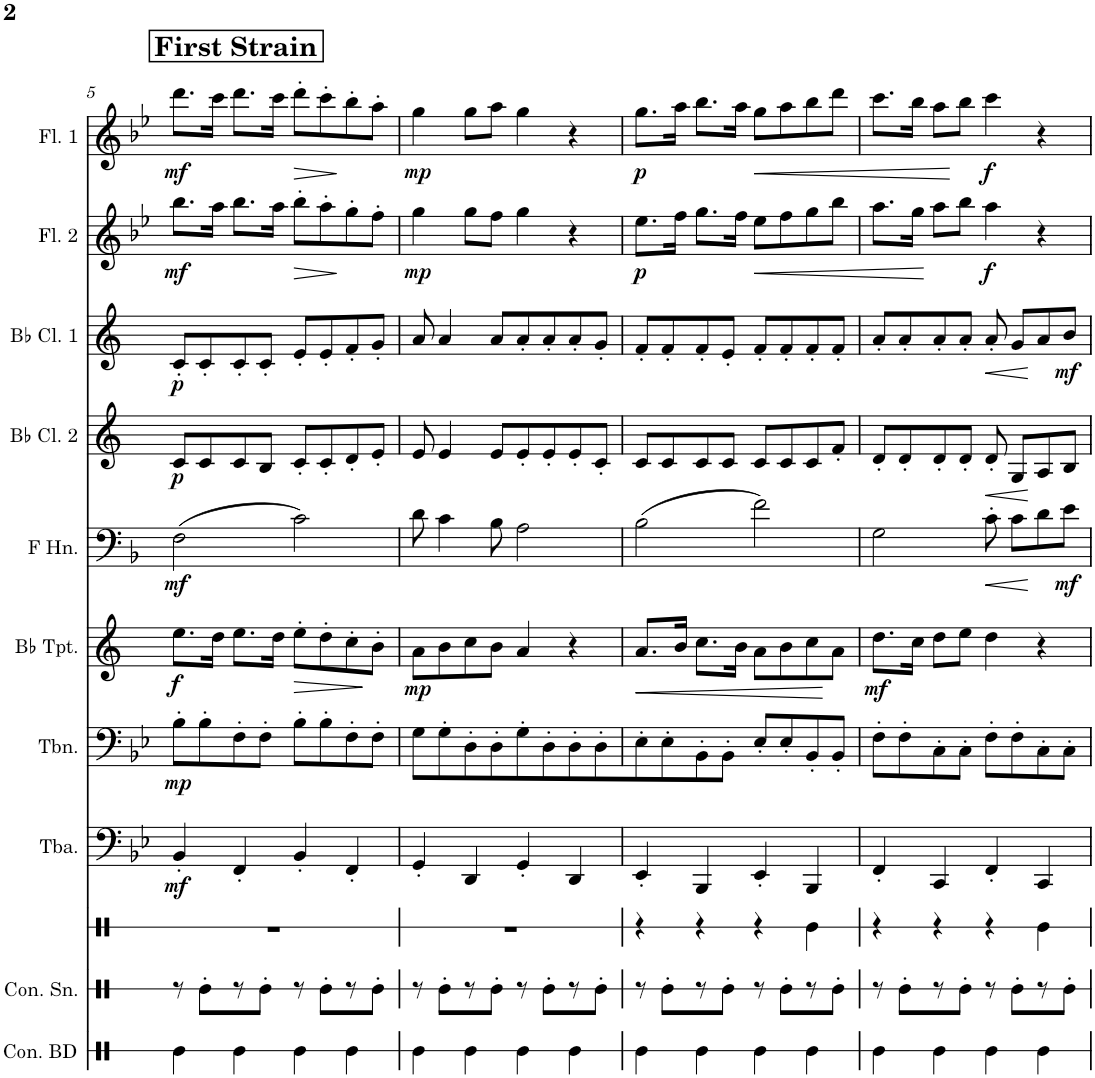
**kern	**kern	**kern	**kern	**dynam	**kern	**dynam	**kern	**dynam	**kern	**dynam	**kern	**dynam	**kern	**dynam	**kern	**dynam	**kern	**dynam
*part11	*part10	*part9	*part8	*part8	*part7	*part7	*part6	*part6	*part5	*part5	*part4	*part4	*part3	*part3	*part2	*part2	*part1	*part1
*staff11	*staff10	*staff9	*staff8	*staff8	*staff7	*staff7	*staff6	*staff6	*staff5	*staff5	*staff4	*staff4	*staff3	*staff3	*staff2	*staff2	*staff1	*staff1
*I"Concert Bass Drum	*I"Concert Snare Drum	*I"Crash Cymbal	*I"Tuba	*	*I"Trombone	*	*I"Bb Trumpet	*	*I"Horn in F	*	*I"Bb Clarinet 2	*	*I"Bb Clarinet 1	*	*I"Flute 2	*	*I"Flute 1	*
*I'Con. BD	*I'Con. Sn.	*I'Cym	*I'Tba.	*	*I'Tbn.	*	*I'Bb Tpt.	*	*	*	*I'Bb Cl. 2	*	*I'Bb Cl. 1	*	*I'Fl. 2	*	*I'Fl. 1	*
!!LO:PB:g=z
*clefX	*clefX	*clefX	*clefF4	*	*clefF4	*	*clefG2	*	*clefF4	*	*clefG2	*	*clefG2	*	*clefG2	*	*clefG2	*
*	*	*	*	*	*	*	*Trd1c2	*	*Trd4c7	*	*Trd1c2	*	*Trd1c2	*	*	*	*	*
*k[]	*k[]	*k[]	*k[b-e-]	*	*k[b-e-]	*	*k[]	*	*k[b-]	*	*k[]	*	*k[]	*	*k[b-e-]	*	*k[b-e-]	*
*M4/4	*M4/4	*M4/4	*M4/4	*	*M4/4	*	*M4/4	*	*M4/4	*	*M4/4	*	*M4/4	*	*M4/4	*	*M4/4	*
!!LO:REH:place=s1:a:B:cj:fs=14:t=First Strain
=5	=5	=5	=5	=5	=5	=5	=5	=5	=5	=5	=5	=5	=5	=5	=5	=5	=5	=5
!	!	!	!	!LO:DY:b	!	!LO:DY:b	!	!LO:DY:b	!	!LO:DY:b	!	!LO:DY:b	!	!LO:DY:b	!	!LO:DY:b	!	!LO:DY:b
4Re\	8r	1r	4BB-'/	mf	8B-'\L	mp	8.ee\L	f	(2F\	mf	8c/L	p	8c'/L	p	8.bb-\L	mf	8.ddd\L	mf
.	8Re'\L	.	.	.	8B-'\	.	.	.	.	.	8c/	.	8c'/	.	.	.	.	.
.	.	.	.	.	.	.	16dd\Jk	.	.	.	.	.	.	.	16aa\Jk	.	16ccc\Jk	.
4Re\	8r	.	4FF'/	.	8F'\	.	8.ee\L	.	.	.	8c/	.	8c'/	.	8.bb-\L	.	8.ddd\L	.
.	8Re'\J	.	.	.	8F'\J	.	.	.	.	.	8B/J	.	8c'/J	.	.	.	.	.
.	.	.	.	.	.	.	16dd\Jk	.	.	.	.	.	.	.	16aa\Jk	.	16ccc\Jk	.
!	!	!	!	!	!	!	!	!LO:HP:b	!	!	!	!	!	!	!	!LO:HP:b	!	!LO:HP:b
4Re\	8r	.	4BB-'/	.	8B-'\L	.	8ee'\L	>	2c\)	.	8c'/L	.	8e'/L	.	8bb-'\L	>	8ddd'\L	>
.	8Re'\L	.	.	.	8B-'\	.	8dd'\	.	.	.	8c'/	.	8e'/	.	8aa'\	.	8ccc'\	.
4Re\	8r	.	4FF'/	.	8F'\	.	8cc'\	.	.	.	8d'/	.	8f'/	.	8gg'\	.	8bb-'\	]
.	8Re'\J	.	.	.	8F'\J	.	8b'\J	.	.	.	8e'/J	.	8g'/J	.	8ff'\J	.	8aa'\J	.
=6	=6	=6	=6	=6	=6	=6	=6	=6	=6	=6	=6	=6	=6	=6	=6	=6	=6	=6
!	!	!	!	!	!	!	!	!LO:DY:b	!	!	!	!	!	!	!	!LO:DY:b	!	!LO:DY:b
4Re\	8r	1r	4GG'/	.	8G\L	.	8a\L	mp	8d\	.	8e/	.	8a/	.	4gg\	mp	4gg\	mp
.	8Re'\L	.	.	.	8G'\	.	8b\	.	4c\	.	4e/	.	4a/	.	.	.	.	.
4Re\	8r	.	4DD/	.	8D'\	.	8cc\	.	.	.	.	.	.	.	8gg\L	.	8gg\L	.
.	8Re'\J	.	.	.	8D'\	.	8b\J	.	8B-\	.	8e/L	.	8a/L	.	8ff\J	.	8aa\J	.
4Re\	8r	.	4GG'/	.	8G'\	.	4a/	.	2A\	.	8e'/	.	8a'/	.	4gg\	.	4gg\	.
.	8Re'\L	.	.	.	8D'\	.	.	.	.	.	8e'/	.	8a'/	.	.	.	.	.
4Re\	8r	.	4DD/	.	8D'\	.	4r	.	.	.	8e'/	.	8a'/	.	4r	.	4r	.
.	8Re'\J	.	.	.	8D'\	.	.	.	.	.	8c'/J	.	8g'/J	.	.	.	.	.
=7	=7	=7	=7	=7	=7	=7	=7	=7	=7	=7	=7	=7	=7	=7	=7	=7	=7	=7
!	!	!	!	!	!	!	!	!	!	!	!	!	!	!	!	!LO:DY:b	!	!LO:DY:b
4Re\	8r	4r	4EE-'/	.	8E-'\	.	8.a/L	.	(2B-\	.	8c/L	.	8f'/L	.	8.ee-\L	p	8.gg\L	p
.	8Re'\L	.	.	.	8E-'\	.	.	.	.	.	8c/	.	8f'/	.	.	.	.	.
.	.	.	.	.	.	.	16b/Jk	.	.	.	.	.	.	.	16ff\Jk	.	16aa\Jk	.
4Re\	8r	4r	4BBB-/	.	8BB-'\	.	8.cc\L	.	.	.	8c/	.	8f'/	.	8.gg\L	.	8.bb-\L	.
.	8Re'\J	.	.	.	8BB-'\J	.	.	.	.	.	8c/J	.	8e'/J	.	.	.	.	.
.	.	.	.	.	.	.	16b\Jk	.	.	.	.	.	.	.	16ff\Jk	.	16aa\Jk	.
!	!	!	!	!	!	!	!	!	!	!	!	!	!	!	!	!	!	!LO:HP:b
4Re\	8r	4r	4EE-'/	.	8E-'/L	.	8a\L	.	2f\)	.	8c/L	.	8f'/L	.	8ee-\L	.	8gg\L	<
.	8Re'\L	.	.	.	8E-'/	.	8b\	.	.	.	8c/	.	8f'/	.	8ff\	.	8aa\	.
4Re\	8r	4Re\	4BBB-/	.	8BB-'/	.	8cc\	.	.	.	8c/	.	8f'/	.	8gg\	.	8bb-\	.
.	8Re'\J	.	.	.	8BB-'/J	.	8a\J	]	.	.	8f'/J	.	8f'/J	.	8bb-\J	.	8ddd\J	.
=8	=8	=8	=8	=8	=8	=8	=8	=8	=8	=8	=8	=8	=8	=8	=8	=8	=8	=8
!	!	!	!	!	!	!	!	!LO:DY:b	!	!	!	!	!	!	!	!	!	!
4Re\	8r	4r	4FF'/	.	8F'\L	.	8.dd\L	mf	2G\	.	8d'/L	.	8a'/L	.	8.aa\L	.	8.ccc\L	.
.	8Re'\L	.	.	.	8F'\	.	.	.	.	.	8d'/	.	8a'/	.	.	.	.	.
.	.	.	.	.	.	.	16cc\Jk	.	.	.	.	.	.	.	16gg\Jk	.	16bb-\Jk	.
4Re\	8r	4r	4CC/	.	8C'\	.	8dd\L	.	.	.	8d'/	.	8a'/	.	8aa\L	]	8aa\L	.
.	8Re'\J	.	.	.	8C'\J	.	8ee\J	.	.	.	8d'/J	.	8a'/J	.	8bb-\J	.	8bb-\J	[
!	!	!	!	!	!	!	!	!	!	!	!	!	!	!	!	!LO:DY:b	!	!LO:DY:b
4Re\	8r	4r	4FF'/	.	8F'\L	.	4dd\	.	8c'\	.	8d'/	.	8a'/	.	4aa\	f	4ccc\	f
.	8Re'\L	.	.	.	8F'\	.	.	.	8c\L	.	8G/L	.	8g/L	.	.	.	.	.
4Re\	8r	4Re\	4CC/	.	8C'\	.	4r	.	8d\	.	8A/	.	8a/	.	4r	.	4r	.
!	!	!	!	!	!	!	!	!	!	!LO:DY:b	!	!	!	!LO:DY:b	!	!	!	!
.	8Re'\J	.	.	.	8C'\J	.	.	.	8e\J	mf	8B/J	.	8b/J	mf	.	.	.	.
=	=	=	=	=	=	=	=	=	=	=	=	=	=	=	=	=	=	=
*-	*-	*-	*-	*-	*-	*-	*-	*-	*-	*-	*-	*-	*-	*-	*-	*-	*-	*-
